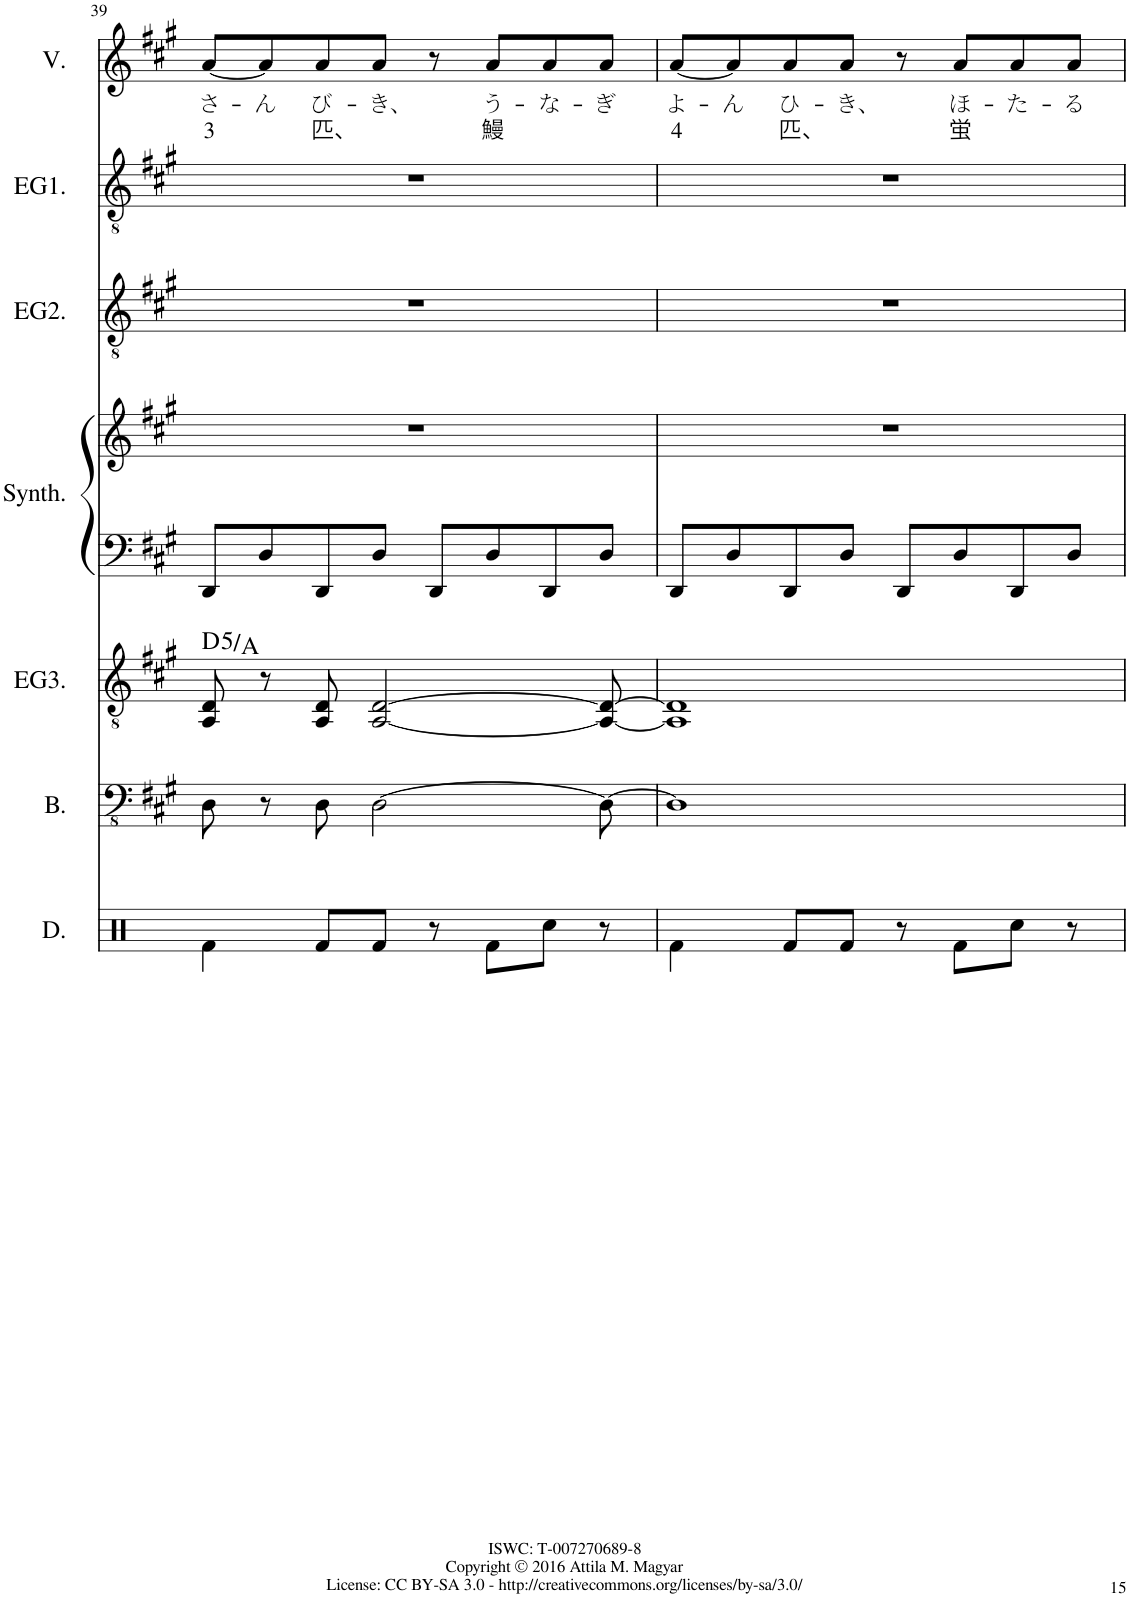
**kern	**kern	**kern	**harte	**kern	**kern	**kern	**kern	**kern	**text	**text
*part7	*part6	*part5	*part5	*part4	*part4	*part3	*part2	*part1	*part1	*part1
*staff8	*staff7	*staff6	*	*staff5	*staff4	*staff3	*staff2	*staff1	*staff1	*staff1
*I"Drumset (draft)	*I"Electric Bass	*I"Electric Guitar 3	*	*I"Synthesizer	*	*I"Electric Guitar 2	*I"Electric Guitar 1	*I"Voice	*	*
*I'D.	*I'B.	*I'EG3.	*	*I'Synth.	*	*I'EG2.	*I'EG1.	*I'V.	*	*
!!LO:PB:g=z
*clefX	*clefFv4	*clefGv2	*	*clefF4	*clefG2	*clefGv2	*clefGv2	*clefG2	*	*
*k[]	*k[f#c#g#]	*k[f#c#g#]	*	*k[f#c#g#]	*k[f#c#g#]	*k[f#c#g#]	*k[f#c#g#]	*k[f#c#g#]	*	*
=39	=39	=39	=39	=39	=39	=39	=39	=39	=39	=39
!	!	!	!LO:H:kt=5	!	!	!	!	!	!LO:LY:b	!LO:LY:b
4Rf\	8DD\	8AA/ 8D/	D:(1,5)/5	8DD/L	1r	1r	1r	[8a/L	さ-	3
!	!	!	!	!	!	!	!	!	!LO:LY:b	!
.	8r	8r	.	8D/	.	.	.	8a/]	ん	.
!	!	!	!	!	!	!	!	!	!LO:LY:b	!LO:LY:b
8Rf/L	8DD\	8AA/ 8D/	.	8DD/	.	.	.	8a/	び-	匹、
!	!	!	!	!	!	!	!	!	!LO:LY:b	!
8Rf/J	[2DD\	[2AA/ [2D/	.	8D/J	.	.	.	8a/J	-き、	.
8r	.	.	.	8DD/L	.	.	.	8r	.	.
!	!	!	!	!	!	!	!	!	!LO:LY:b	!LO:LY:b
8Rf\L	.	.	.	8D/	.	.	.	8a/L	う-	鰻
!	!	!	!	!	!	!	!	!	!LO:LY:b	!
8Rcc\J	.	.	.	8DD/	.	.	.	8a/	-な-	.
!	!	!	!	!	!	!	!	!	!LO:LY:b	!
8r	8DD\_	8AA/_ 8D/_	.	8D/J	.	.	.	8a/J	-ぎ	.
=40	=40	=40	=40	=40	=40	=40	=40	=40	=40	=40
!	!	!	!	!	!	!	!	!	!LO:LY:b	!LO:LY:b
4Rf\	1DD]	1AA] 1D]	.	8DD/L	1r	1r	1r	[8a/L	よ-	4
!	!	!	!	!	!	!	!	!	!LO:LY:b	!
.	.	.	.	8D/	.	.	.	8a/]	ん	.
!	!	!	!	!	!	!	!	!	!LO:LY:b	!LO:LY:b
8Rf/L	.	.	.	8DD/	.	.	.	8a/	ひ-	匹、
!	!	!	!	!	!	!	!	!	!LO:LY:b	!
8Rf/J	.	.	.	8D/J	.	.	.	8a/J	-き、	.
8r	.	.	.	8DD/L	.	.	.	8r	.	.
!	!	!	!	!	!	!	!	!	!LO:LY:b	!LO:LY:b
8Rf\L	.	.	.	8D/	.	.	.	8a/L	ほ-	蛍
!	!	!	!	!	!	!	!	!	!LO:LY:b	!
8Rcc\J	.	.	.	8DD/	.	.	.	8a/	-た-	.
!	!	!	!	!	!	!	!	!	!LO:LY:b	!
8r	.	.	.	8D/J	.	.	.	8a/J	-る	.
=	=	=	=	=	=	=	=	=	=	=
*-	*-	*-	*-	*-	*-	*-	*-	*-	*-	*-
